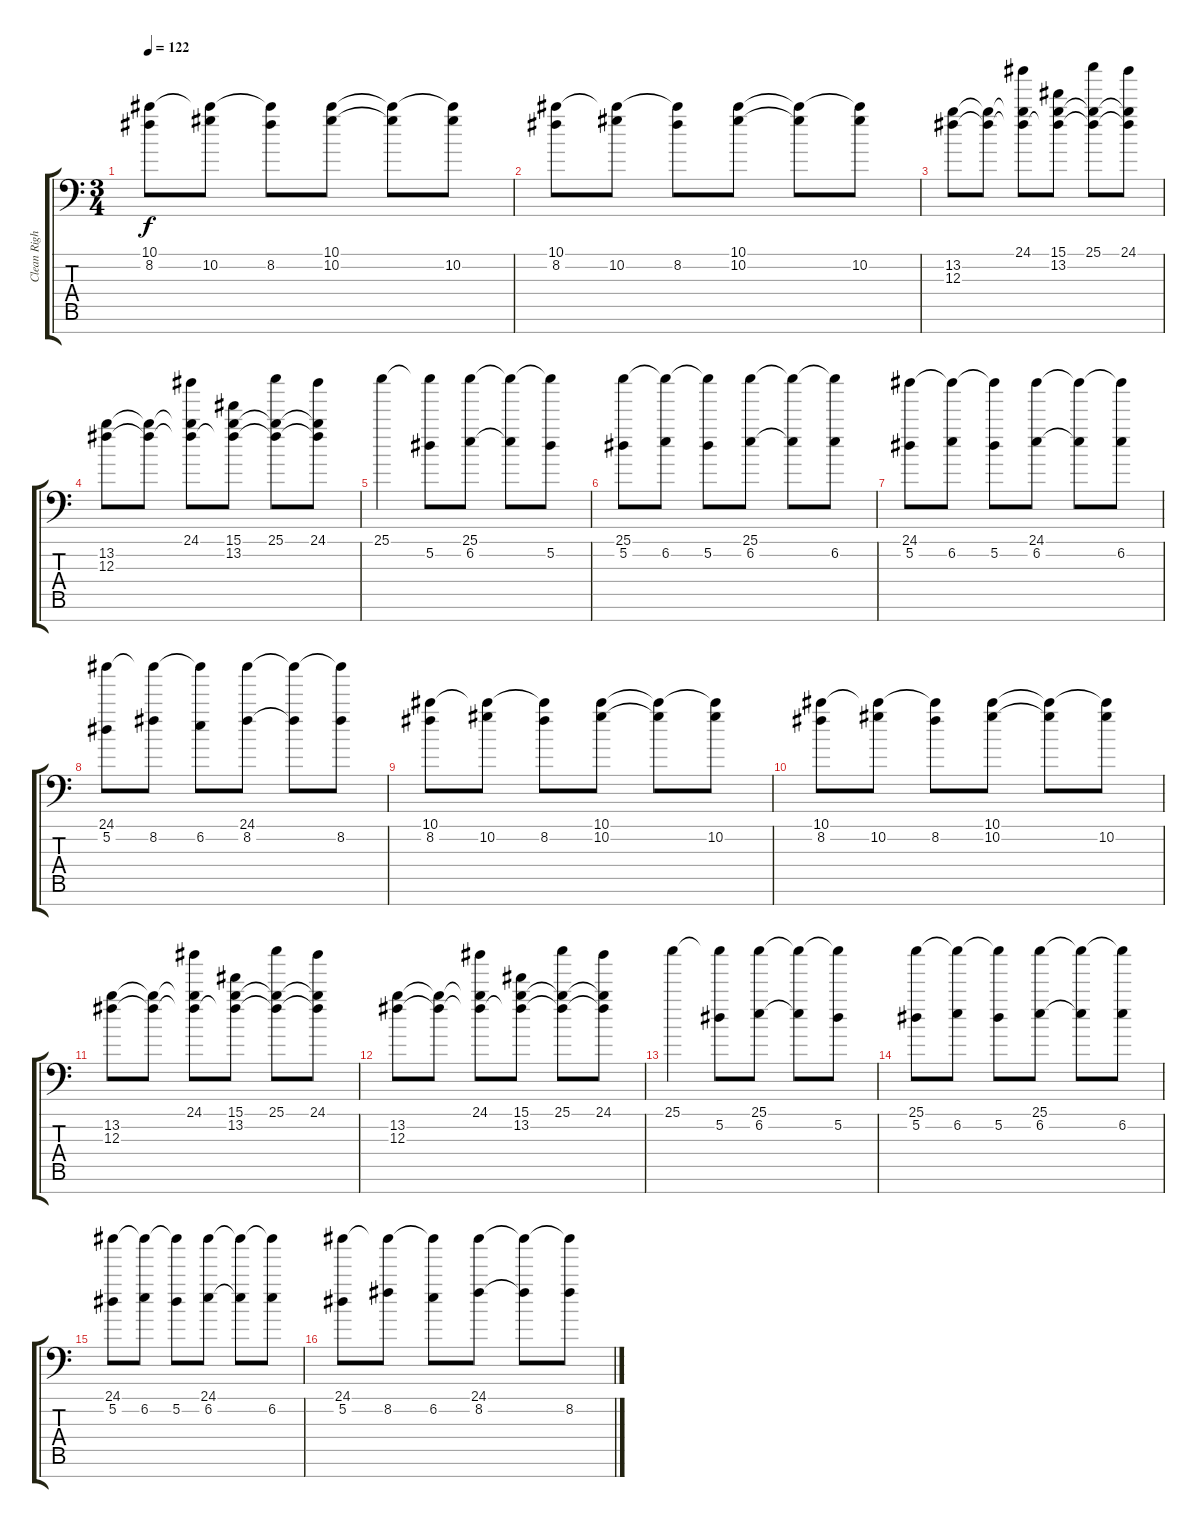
\track ("Clean Right" "Clean Righ") {instrument acousticguitarnylon}
\staff {score tabs}
\tuning (Eb4 Bb3 Gb3 Db3 Ab2 Eb2 Ab1) {hide}
\ts (3 4)
\tempo 122
\clef f4
\ks c
(10.1 8.2).8{dy f} (10.1{t} 10.2).8 (10.1{t} 8.2).8 (10.1 10.2).8 (10.1{t} 10.2{t}).8 (10.1{t} 10.2).8 |
(10.1 8.2).8 (10.1{t} 10.2).8 (10.1{t} 8.2).8 (10.1 10.2).8 (10.1{t} 10.2{t}).8 (10.1{t} 10.2).8 |
(13.2 12.3).8 (13.2{t} 12.3{t}).8 (24.1 13.2{t} 12.3{t}).8 (15.1 13.2 12.3{t}).8 (25.1 13.2{t} 12.3{t}).8 (24.1 13.2{t} 12.3{t}).8 |
(13.2 12.3).8 (13.2{t} 12.3{t}).8 (24.1 13.2{t} 12.3{t}).8 (15.1 13.2 12.3{t}).8 (25.1 13.2{t} 12.3{t}).8 (24.1 13.2{t} 12.3{t}).8 |
25.1.4 (25.1{t} 5.2).8 (25.1 6.2).8 (25.1{t} 6.2{t}).8 (25.1{t} 5.2).8 |
(25.1 5.2).8 (25.1{t} 6.2).8 (25.1{t} 5.2).8 (25.1 6.2).8 (25.1{t} 6.2{t}).8 (25.1{t} 6.2).8 |
(24.1 5.2).8 (24.1{t} 6.2).8 (24.1{t} 5.2).8 (24.1 6.2).8 (24.1{t} 6.2{t}).8 (24.1{t} 6.2).8 |
(24.1 5.2).8 (24.1{t} 8.2).8 (24.1{t} 6.2).8 (24.1 8.2).8 (24.1{t} 8.2{t}).8 (24.1{t} 8.2).8 |
(10.1 8.2).8 (10.1{t} 10.2).8 (10.1{t} 8.2).8 (10.1 10.2).8 (10.1{t} 10.2{t}).8 (10.1{t} 10.2).8 |
(10.1 8.2).8 (10.1{t} 10.2).8 (10.1{t} 8.2).8 (10.1 10.2).8 (10.1{t} 10.2{t}).8 (10.1{t} 10.2).8 |
(13.2 12.3).8 (13.2{t} 12.3{t}).8 (24.1 13.2{t} 12.3{t}).8 (15.1 13.2 12.3{t}).8 (25.1 13.2{t} 12.3{t}).8 (24.1 13.2{t} 12.3{t}).8 |
(13.2 12.3).8 (13.2{t} 12.3{t}).8 (24.1 13.2{t} 12.3{t}).8 (15.1 13.2 12.3{t}).8 (25.1 13.2{t} 12.3{t}).8 (24.1 13.2{t} 12.3{t}).8 |
25.1.4 (25.1{t} 5.2).8 (25.1 6.2).8 (25.1{t} 6.2{t}).8 (25.1{t} 5.2).8 |
(25.1 5.2).8 (25.1{t} 6.2).8 (25.1{t} 5.2).8 (25.1 6.2).8 (25.1{t} 6.2{t}).8 (25.1{t} 6.2).8 |
(24.1 5.2).8 (24.1{t} 6.2).8 (24.1{t} 5.2).8 (24.1 6.2).8 (24.1{t} 6.2{t}).8 (24.1{t} 6.2).8 |
(24.1 5.2).8 (24.1{t} 8.2).8 (24.1{t} 6.2).8 (24.1 8.2).8 (24.1{t} 8.2{t}).8 (24.1{t} 8.2).8
